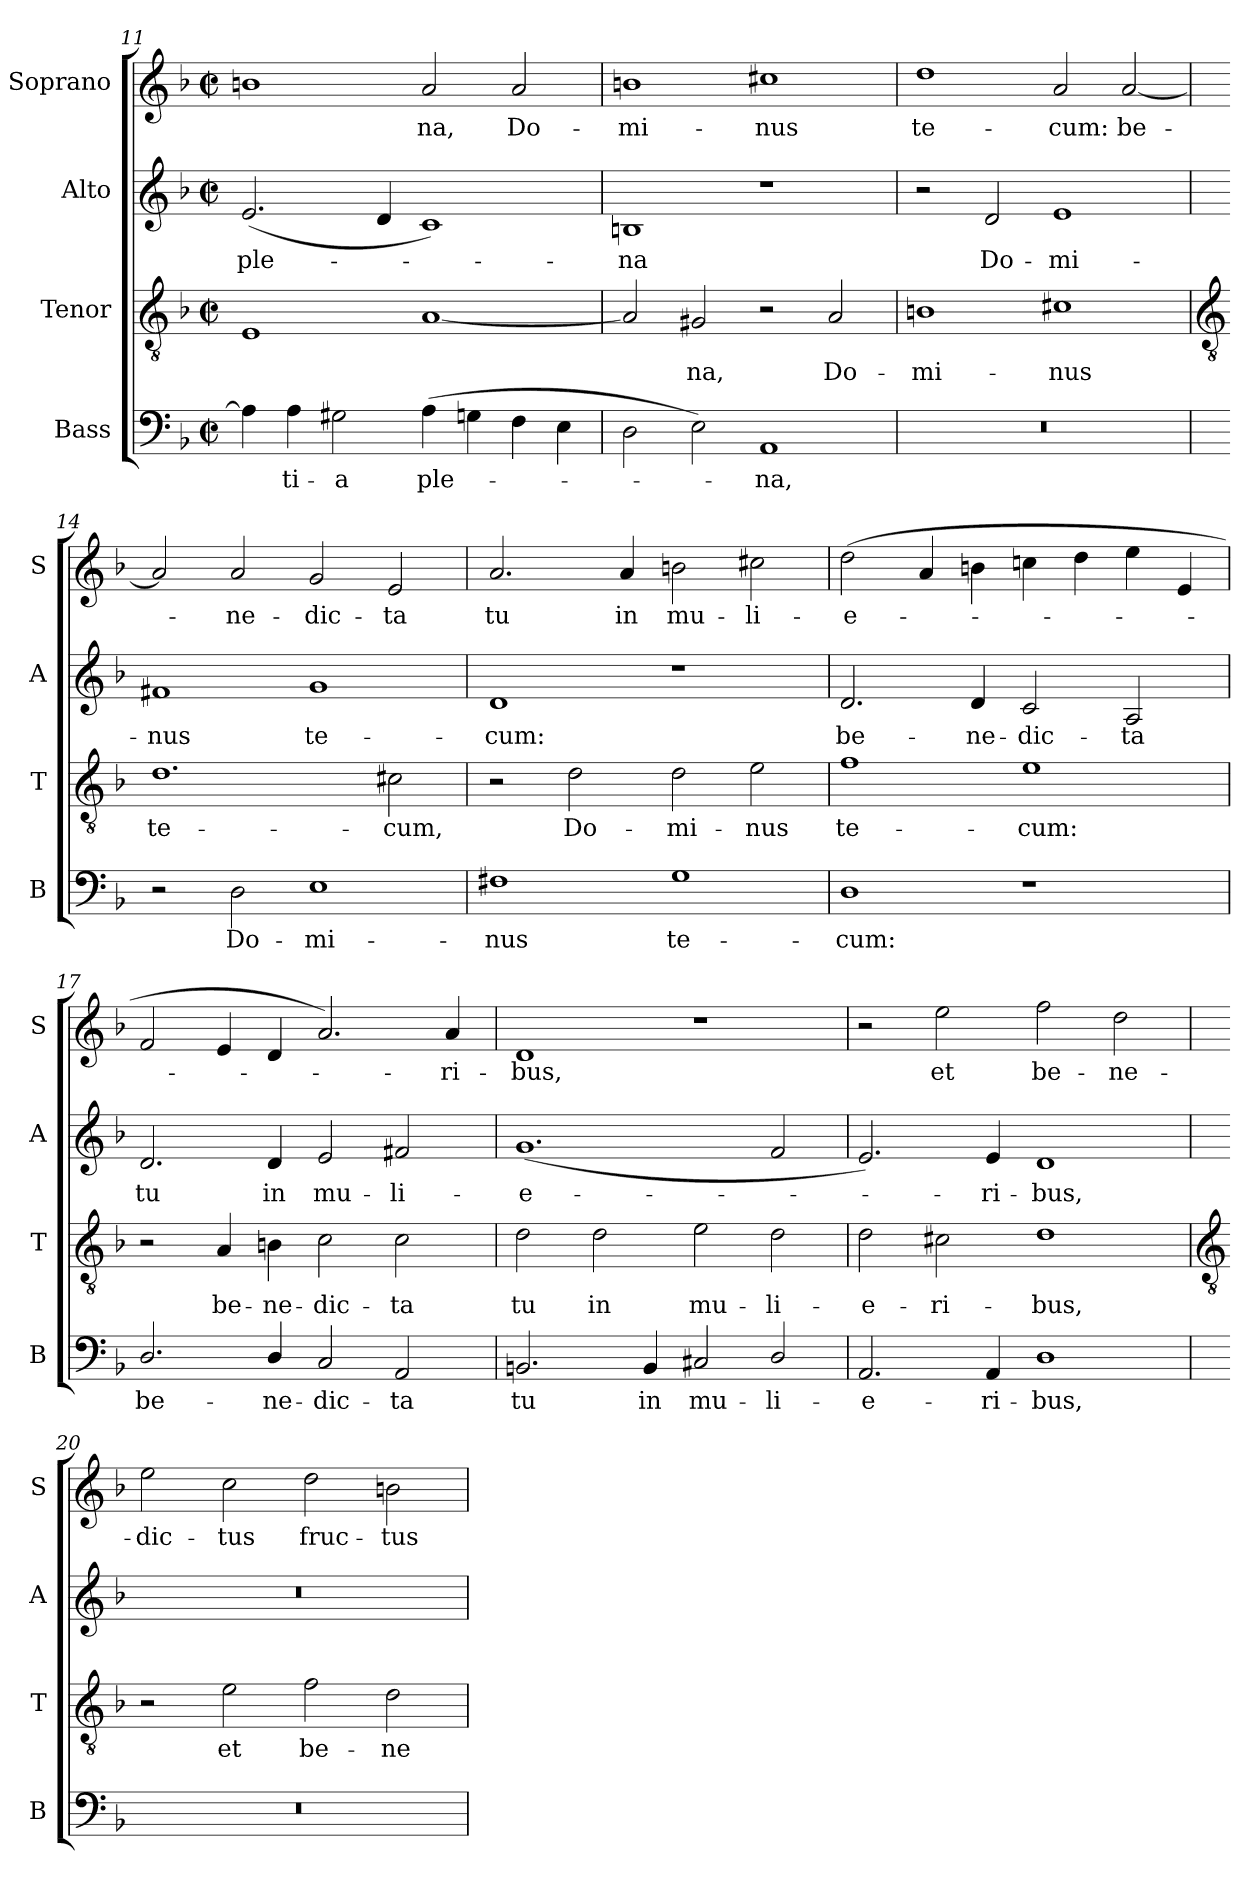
**kern	**text	**kern	**text	**kern	**text	**kern	**text
*part4	*part4	*part3	*part3	*part2	*part2	*part1	*part1
*staff4	*staff4	*staff3	*staff3	*staff2	*staff2	*staff1	*staff1
*I"Bass	*	*I"Tenor	*	*I"Alto	*	*I"Soprano	*
*I'B	*	*I'T	*	*I'A	*	*I'S	*
*clefF4	*	*clefGv2	*	*clefG2	*	*clefG2	*
*k[b-]	*	*k[b-]	*	*k[b-]	*	*k[b-]	*
*F:	*	*F:	*	*F:	*	*F:	*
*M4/2	*	*M4/2	*	*M4/2	*	*M4/2	*
*met(c|)	*	*met(c|)	*	*met(c|)	*	*met(c|)	*
=11	=11	=11	=11	=11	=11	=11	=11
!	!	!	!	!	!LO:LY:b	!	!
4A]	.	1E	.	(<2.e	ple-	1bn/	.
!	!LO:LY:b	!	!	!	!	!	!
4A	ti-	.	.	.	.	.	.
!	!LO:LY:b	!	!	!	!	!	!
2G#X	-a	.	.	.	.	.	.
.	.	.	.	4d	.	.	.
!	!LO:LY:b	!	!	!	!	!	!LO:LY:b
(>4A	ple-	[1A	.	1c)	.	2a	na,
4Gn	.	.	.	.	.	.	.
!	!	!	!	!	!	!	!LO:LY:b
4F	.	.	.	.	.	2a	Do-
4E	.	.	.	.	.	.	.
=12	=12	=12	=12	=12	=12	=12	=12
!	!	!	!	!	!LO:LY:b	!	!LO:LY:b
2D	.	2A]	.	1Bn	na	1bn	-mi-
!	!	!	!LO:LY:b	!	!	!	!
2E)	.	2G#X	na,	.	.	.	.
!	!LO:LY:b	!	!	!	!	!	!LO:LY:b
1AA	na,	2r	.	1r	.	1cc#X	-nus
!	!	!	!LO:LY:b	!	!	!	!
.	.	2A	Do-	.	.	.	.
=13	=13	=13	=13	=13	=13	=13	=13
!	!	!	!LO:LY:b	!	!	!	!LO:LY:b
0r	.	1Bn	-mi-	2r	.	1dd	te-
!	!	!	!	!	!LO:LY:b	!	!
.	.	.	.	2d	Do-	.	.
!	!	!	!LO:LY:b	!	!LO:LY:b	!	!LO:LY:b
.	.	1c#X	-nus	1e	-mi-	2a	-cum:
!	!	!	!	!	!	!	!LO:LY:b
.	.	.	.	.	.	[2a	be-
!!LO:LB:g=z
=14	=14	=14	=14	=14	=14	=14	=14
*	*	*clefGv2	*	*	*	*	*
!	!	!	!LO:LY:b	!	!LO:LY:b	!	!
2r	.	1.d	te-	1f#X	-nus	2a]	.
!	!LO:LY:b	!	!	!	!	!	!LO:LY:b
2D	Do-	.	.	.	.	2a	ne-
!	!LO:LY:b	!	!	!	!LO:LY:b	!	!LO:LY:b
1E	-mi-	.	.	1g	te-	2g	-dic-
!	!	!	!LO:LY:b	!	!	!	!LO:LY:b
.	.	2c#X	-cum,	.	.	2e	-ta
=15	=15	=15	=15	=15	=15	=15	=15
!	!LO:LY:b	!	!	!	!LO:LY:b	!	!LO:LY:b
1F#X	-nus	2r	.	1d	-cum:	2.a	tu
!	!	!	!LO:LY:b	!	!	!	!
.	.	2d	Do-	.	.	.	.
!	!	!	!	!	!	!	!LO:LY:b
.	.	.	.	.	.	4a	in
!	!LO:LY:b	!	!LO:LY:b	!	!	!	!LO:LY:b
1G	te-	2d	-mi-	1r	.	2bn	mu-
!	!	!	!LO:LY:b	!	!	!	!LO:LY:b
.	.	2e	-nus	.	.	2cc#X	-li-
=16	=16	=16	=16	=16	=16	=16	=16
!	!LO:LY:b	!	!LO:LY:b	!	!LO:LY:b	!	!LO:LY:b
1D/	-cum:	1f	te-	2.d	be-	(>2dd	-e-
.	.	.	.	.	.	4a	.
!	!	!	!	!	!LO:LY:b	!	!
.	.	.	.	4d	-ne-	4bn	.
!	!	!	!LO:LY:b	!	!LO:LY:b	!	!
1r	.	1e	-cum:	2c	-dic-	4ccn	.
.	.	.	.	.	.	4dd	.
!	!	!	!	!	!LO:LY:b	!	!
.	.	.	.	2A	-ta	4ee	.
.	.	.	.	.	.	4e	.
=17	=17	=17	=17	=17	=17	=17	=17
!	!LO:LY:b	!	!	!	!LO:LY:b	!	!
2.D/	be-	2r	.	2.d	tu	2f	.
!	!	!	!LO:LY:b	!	!	!	!
.	.	4A	be-	.	.	4e	.
!	!LO:LY:b	!	!LO:LY:b	!	!LO:LY:b	!	!
4D/	-ne-	4Bn	-ne-	4d	in	4d	.
!	!LO:LY:b	!	!LO:LY:b	!	!LO:LY:b	!	!
2C	-dic-	2c	-dic-	2e	mu-	2.a)	.
!	!LO:LY:b	!	!LO:LY:b	!	!LO:LY:b	!	!
2AA	-ta	2c	-ta	2f#X	-li-	.	.
!	!	!	!	!	!	!	!LO:LY:b
.	.	.	.	.	.	4a	ri-
=18	=18	=18	=18	=18	=18	=18	=18
!	!LO:LY:b	!	!LO:LY:b	!	!LO:LY:b	!	!LO:LY:b
2.BBn	tu	2d	tu	(<1.g	-e-	1d	-bus,
!	!	!	!LO:LY:b	!	!	!	!
.	.	2d	in	.	.	.	.
!	!LO:LY:b	!	!	!	!	!	!
4BB	in	.	.	.	.	.	.
!	!LO:LY:b	!	!LO:LY:b	!	!	!	!
2C#X	mu-	2e	mu-	.	.	1r	.
!	!LO:LY:b	!	!LO:LY:b	!	!	!	!
2D/	-li-	2d	-li-	2f	.	.	.
=19	=19	=19	=19	=19	=19	=19	=19
!	!LO:LY:b	!	!LO:LY:b	!	!	!	!
2.AA	-e-	2d	-e-	2.e)	.	2r	.
!	!	!	!LO:LY:b	!	!	!	!LO:LY:b
.	.	2c#X	-ri-	.	.	2ee	et
!	!LO:LY:b	!	!	!	!LO:LY:b	!	!
4AA	-ri-	.	.	4e	ri-	.	.
!	!LO:LY:b	!	!LO:LY:b	!	!LO:LY:b	!	!LO:LY:b
1D	-bus,	1d	-bus,	1d	-bus,	2ff	be-
!	!	!	!	!	!	!	!LO:LY:b
.	.	.	.	.	.	2dd	-ne-
!!LO:LB:g=z
=20	=20	=20	=20	=20	=20	=20	=20
*	*	*clefGv2	*	*	*	*	*
!	!	!	!	!	!	!	!LO:LY:b
0r	.	2r	.	0r	.	2ee	-dic-
!	!	!	!LO:LY:b	!	!	!	!LO:LY:b
.	.	2e	et	.	.	2cc	-tus
!	!	!	!LO:LY:b	!	!	!	!LO:LY:b
.	.	2f	be-	.	.	2dd	fruc-
!	!	!	!LO:LY:b	!	!	!	!LO:LY:b
.	.	2d	-ne-	.	.	2bn	-tus
=	=	=	=	=	=	=	=
*-	*-	*-	*-	*-	*-	*-	*-
